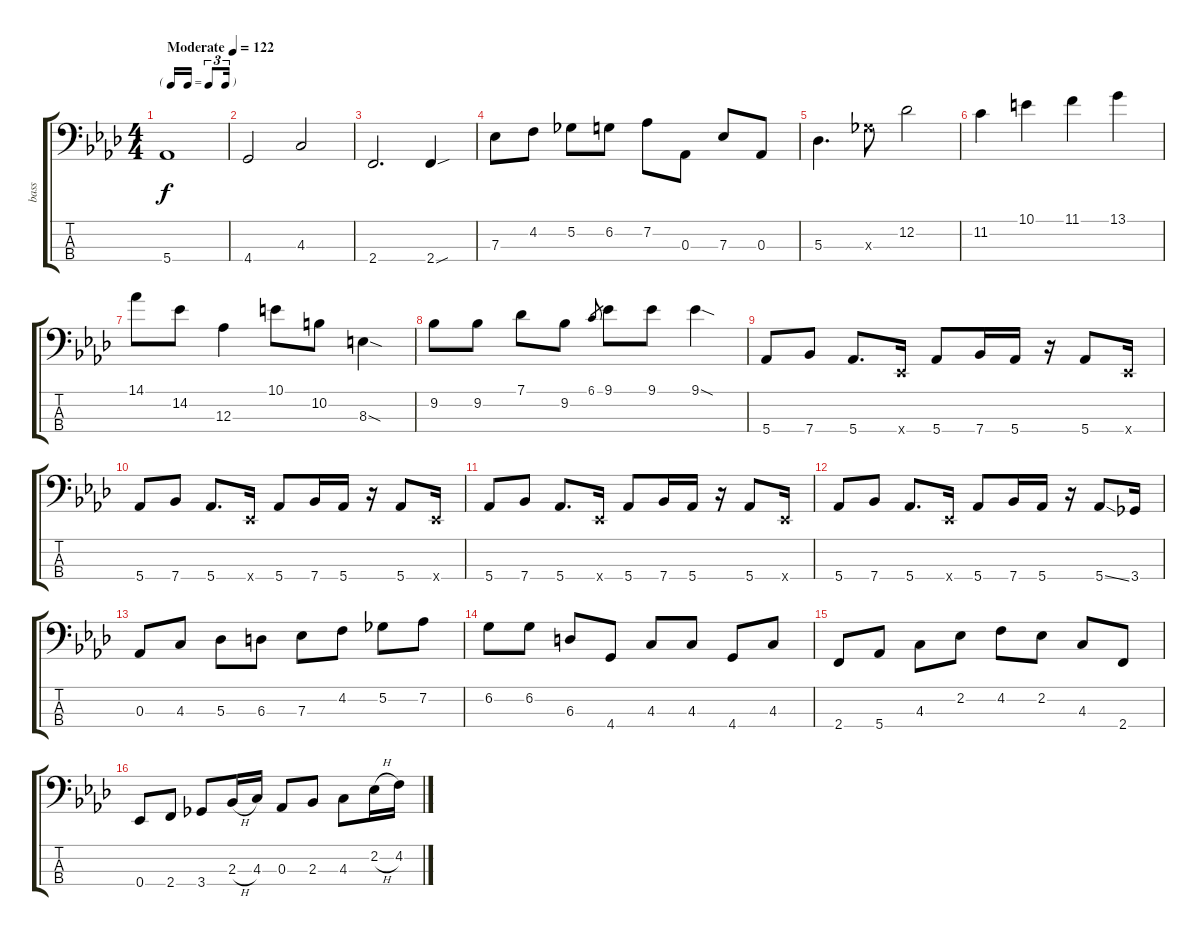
\track ("bass" "bass") {instrument electricbassfinger}
\staff {score tabs}
\tuning (Gb2 Db2 Ab1 Eb1) {hide}
\ts (4 4)
\tf triplet16th
\tempo (122 "Moderate")
\clef f4
\ks ab
5.4.1{dy f instrument electricbassfinger} |
4.4.2 4.3.2 |
2.4.2{d} 2.4{sou}.4 |
7.3.8 4.2.8 5.2.8 6.2.8 7.2.8 0.3.8 7.3.8 0.3.8 |
5.3.4{d} 10.3{x}.8 12.2.2 |
11.2.4 10.1.4 11.1.4 13.1.4 |
14.1.8 14.2.8 12.3.4 10.1.8 10.2.8 8.3{sod}.4 |
9.2.8 9.2.8 7.1.8 9.2.8 6.1.8{gr} 9.1.8 9.1.8 9.1{sod}.4 |
5.4.8 7.4.8 5.4.8{d} 0.4{x}.16 5.4.8 7.4.16 5.4.16 r.16 5.4.8 0.4{x}.16 |
5.4.8 7.4.8 5.4.8{d} 0.4{x}.16 5.4.8 7.4.16 5.4.16 r.16 5.4.8 0.4{x}.16 |
5.4.8 7.4.8 5.4.8{d} 0.4{x}.16 5.4.8 7.4.16 5.4.16 r.16 5.4.8 0.4{x}.16 |
5.4.8 7.4.8 5.4.8{d} 0.4{x}.16 5.4.8 7.4.16 5.4.16 r.16 5.4{ss}.8 3.4.16 |
0.3.8 4.3.8 5.3.8 6.3.8 7.3.8 4.2.8 5.2.8 7.2.8 |
6.2.8 6.2.8 6.3.8 4.4.8 4.3.8 4.3.8 4.4.8 4.3.8 |
2.4.8 5.4.8 4.3.8 2.2.8 4.2.8 2.2.8 4.3.8 2.4.8 |
0.4.8 2.4.8 3.4.8 2.3{h}.16 4.3.16 0.3.8 2.3.8 4.3.8 2.2{h}.16 4.2.16
